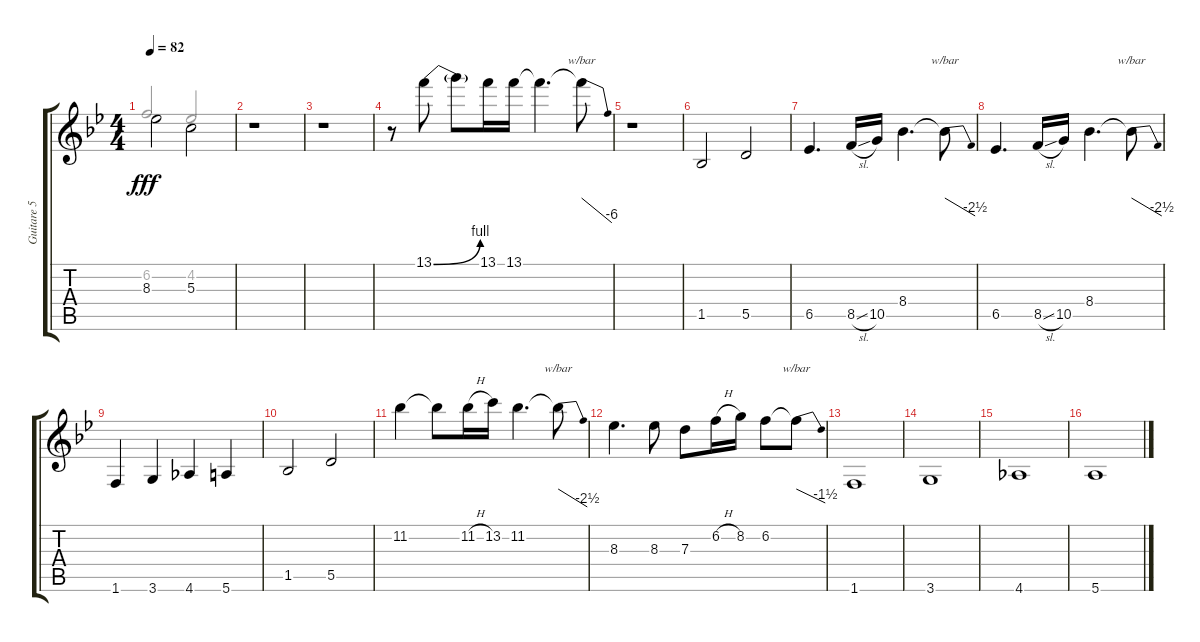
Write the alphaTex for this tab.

\track ("Guitare 5" "Guitare 5") {instrument distortionguitar}
\staff {score tabs}
\tuning (E4 B3 G3 D3 A2 E2) {hide}
\voice
\ts (4 4)
\tempo 82
\clef g2
\ks bb
8.3{t}.2{dy fff beam Down} 5.3.2{beam Down} |
r.1 |
r.1 |
r.8 13.1{be (bend 0 0 60 4)}.8 13.1{t}.8 13.1.16 13.1.16 13.1{t}.4{d} 13.1{t}.8{tbe (dive default 0 0 60 -24)} |
r.1 |
1.5.2 5.5.2 |
6.5.4{d} 8.5{sl}.16 10.5.16 8.4.4{d} 8.4{t}.8{tbe (dive default 0 0 60 -10)} |
6.5.4{d} 8.5{sl}.16 10.5.16 8.4.4{d} 8.4{t}.8{tbe (dive default 0 0 60 -10)} |
1.6.4 3.6.4 4.6.4 5.6.4 |
1.5.2 5.5.2 |
11.2.4 11.2{t}.8 11.2{h}.16 13.2.16 11.2.4{d} 11.2{t}.8{tbe (dive default 0 0 60 -10)} |
8.3.4{d} 8.3.8 7.3.8 6.2{h}.16 8.2.16 6.2.8 6.2{t}.8{tbe (dive default 0 0 60 -6)} |
1.6.1 |
3.6.1 |
4.6.1 |
5.6.1
\voice
\clef g2
\ottava regular
\simile none
\ks bb
6.2.2{dy fff beam Up} 4.2.2{beam Up} |
|
|
|
|
|
|
|
|
|
|
|
|
|
|
